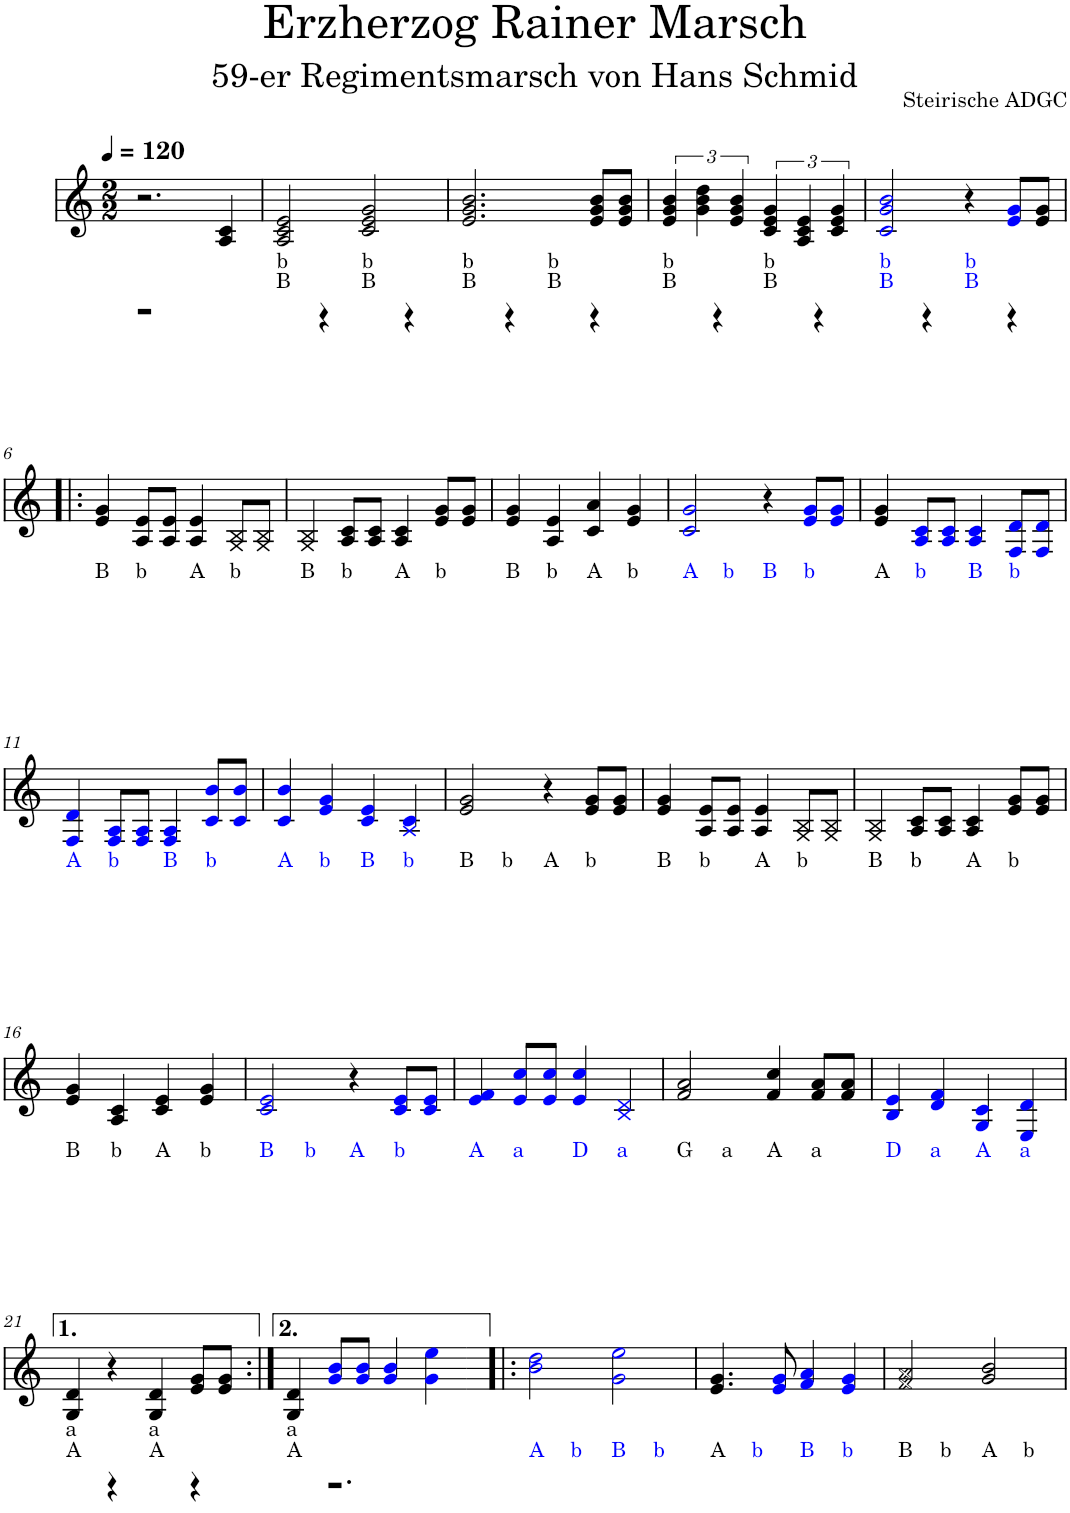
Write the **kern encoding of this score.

**kern	**kern	**kern
*part3	*part2	*part1
*staff3	*staff2	*staff1
*I"Akkordeon	*I"Akkordeon	*I"Akkordeon
*stria5	*stria5	*
*clefG2	*clefF4	*clefG2
*k[]	*k[]	*k[]
*M2/2	*M2/2	*M2/2
*MM120	*MM120	*MM120
=1	=1	=1
1r	1r	2.r
.	.	4A/ 4c/
=2	=2	=2
!LO:TX:a:t=B	!	!
!LO:TX:a:t=b	!	!
4ryy	4DD 4D	2A/ 2c/ 2e/
4r	4r	.
!LO:TX:a:t=B	!	!
!LO:TX:a:t=b	!	!
4ryy	4DD 4D	2c/ 2e/ 2g/
4r	4r	.
=3	=3	=3
!LO:TX:a:t=B	!	!
!LO:TX:a:t=b	!	!
4ryy	4DD 4D	2.e/ 2.g/ 2.b/
4r	4r	.
!LO:TX:a:t=B	!	!
!LO:TX:a:t=b	!	!
4ryy	4DD 4D	.
4r	4r	8e/ 8g/ 8b/L
.	.	8e/ 8g/ 8b/J
=4	=4	=4
!LO:TX:a:t=B	!	!
!LO:TX:a:t=b	!	!
4ryy	4DD 4D	6e/ 6g/ 6b/
.	.	6g\ 6b\ 6dd\
4r	4r	.
.	.	6e/ 6g/ 6b/
!LO:TX:a:t=B	!	!
!LO:TX:a:t=b	!	!
4ryy	4DD 4D	6c/ 6e/ 6g/
.	.	6A/ 6c/ 6e/
4r	4r	.
.	.	6c/ 6e/ 6g/
=5	=5	=5
!LO:TX:a:color=#0000FF:t=B	!	!
!LO:TX:a:color=#0000FF:t=b	!	!
4ryy	4AA 4A	2ci/ 2gi/ 2bi/
4r	4r	.
!LO:TX:a:color=#0000FF:t=B	!	!
!LO:TX:a:color=#0000FF:t=b	!	!
4ryy	4AA 4A	4r
4r	4r	8ei/ 8gi/L
.	.	8e/ 8g/J
!!LO:LB:g=z
=6!|:	=6!|:	=6!|:
!LO:TX:a:t=B	!	!
4ryy	4DD	4e/ 4g/
!LO:TX:a:t=b	!	!
4ryy	4D	8A/ 8e/L
.	.	8A/ 8e/J
!LO:TX:a:t=A	!	!
4ryy	4AA	4A/ 4e/
!LO:TX:a:t=b	!	!
4ryy	4D	8G/ 8B/L
.	.	8G/ 8B/J
=7	=7	=7
!LO:TX:a:t=B	!	!
4ryy	4DD	4G/ 4B/
!LO:TX:a:t=b	!	!
4ryy	4D	8A/ 8c/L
.	.	8A/ 8c/J
!LO:TX:a:t=A	!	!
4ryy	4AA	4A/ 4c/
!LO:TX:a:t=b	!	!
4ryy	4D	8e/ 8g/L
.	.	8e/ 8g/J
=8	=8	=8
!LO:TX:a:t=B	!	!
4ryy	4DD	4e/ 4g/
!LO:TX:a:t=b	!	!
4ryy	4D	4A/ 4e/
!LO:TX:a:t=A	!	!
4ryy	4AA	4c/ 4a/
!LO:TX:a:t=b	!	!
4ryy	4D	4e/ 4g/
=9	=9	=9
!LO:TX:a:color=#0000FF:t=A	!	!
4ryy	4EE	2ci/ 2gi/
!LO:TX:a:color=#0000FF:t=b	!	!
4ryy	4A	.
!LO:TX:a:color=#0000FF:t=B	!	!
4ryy	4AA	4r
!LO:TX:a:color=#0000FF:t=b	!	!
4ryy	4A	8ei/ 8gi/L
.	.	8ei/ 8gi/J
=10	=10	=10
!LO:TX:a:t=A	!	!
4ryy	4AA	4e/ 4g/
!LO:TX:a:color=#0000FF:t=b	!	!
4ryy	4A	8Ai/ 8ci/L
.	.	8Ai/ 8ci/J
!LO:TX:a:color=#0000FF:t=B	!	!
4ryy	4AA	4Ai/ 4ci/
!LO:TX:a:color=#0000FF:t=b	!	!
4ryy	4A	8Fi/ 8di/L
.	.	8Fi/ 8di/J
!!LO:LB:g=z
=11	=11	=11
!LO:TX:a:color=#0000FF:t=A	!	!
4ryy	4EE	4Fi/ 4di/
!LO:TX:a:color=#0000FF:t=b	!	!
4ryy	4A	8Fi/ 8Ai/L
.	.	8Fi/ 8Ai/J
!LO:TX:a:color=#0000FF:t=B	!	!
4ryy	4AA	4Fi/ 4Ai/
!LO:TX:a:color=#0000FF:t=b	!	!
4ryy	4A	8ci/ 8bi/L
.	.	8ci/ 8bi/J
=12	=12	=12
!LO:TX:a:color=#0000FF:t=A	!	!
4ryy	4EE	4ci/ 4bi/
!LO:TX:a:color=#0000FF:t=b	!	!
4ryy	4A	4ei/ 4gi/
!LO:TX:a:color=#0000FF:t=B	!	!
4ryy	4AA	4ci/ 4ei/
!LO:TX:a:color=#0000FF:t=b	!	!
4ryy	4A	4Ai/ 4ci/
=13	=13	=13
!LO:TX:a:t=B	!	!
4ryy	4DD	2e/ 2g/
!LO:TX:a:t=b	!	!
4ryy	4D	.
!LO:TX:a:t=A	!	!
4ryy	4AA	4r
!LO:TX:a:t=b	!	!
4ryy	4D	8e/ 8g/L
.	.	8e/ 8g/J
=14	=14	=14
!LO:TX:a:t=B	!	!
4ryy	4DD	4e/ 4g/
!LO:TX:a:t=b	!	!
4ryy	4D	8A/ 8e/L
.	.	8A/ 8e/J
!LO:TX:a:t=A	!	!
4ryy	4AA	4A/ 4e/
!LO:TX:a:t=b	!	!
4ryy	4D	8G/ 8B/L
.	.	8G/ 8B/J
=15	=15	=15
!LO:TX:a:t=B	!	!
4ryy	4DD	4G/ 4B/
!LO:TX:a:t=b	!	!
4ryy	4D	8A/ 8c/L
.	.	8A/ 8c/J
!LO:TX:a:t=A	!	!
4ryy	4AA	4A/ 4c/
!LO:TX:a:t=b	!	!
4ryy	4D	8e/ 8g/L
.	.	8e/ 8g/J
!!LO:LB:g=z
=16	=16	=16
!LO:TX:a:t=B	!	!
4ryy	4DD	4e/ 4g/
!LO:TX:a:t=b	!	!
4ryy	4D	4A/ 4c/
!LO:TX:a:t=A	!	!
4ryy	4AA	4c/ 4e/
!LO:TX:a:t=b	!	!
4ryy	4D	4e/ 4g/
=17	=17	=17
!LO:TX:a:color=#0000FF:t=B	!	!
4ryy	4AA	2ci/ 2ei/
!LO:TX:a:color=#0000FF:t=b	!	!
4ryy	4A	.
!LO:TX:a:color=#0000FF:t=A	!	!
4ryy	4EE	4r
!LO:TX:a:color=#0000FF:t=b	!	!
4ryy	4A	8ci/ 8ei/L
.	.	8ci/ 8ei/J
=18	=18	=18
!LO:TX:a:color=#0000FF:t=A	!	!
4ryy	4EE	4ei/ 4fi/
!LO:TX:a:color=#0000FF:t=a	!	!
4ryy	4E	8ei/ 8cci/L
.	.	8ei/ 8cci/J
!LO:TX:a:color=#0000FF:t=D	!	!
4ryy	4GG	4ei/ 4cci/
!LO:TX:a:color=#0000FF:t=a	!	!
4ryy	4E	4Bi/ 4di/
=19	=19	=19
!LO:TX:a:t=G	!	!
4ryy	4EE	2f/ 2a/
!LO:TX:a:t=a	!	!
4ryy	4A	.
!LO:TX:a:t=A	!	!
4ryy	4AA	4f/ 4cc/
!LO:TX:a:t=a	!	!
4ryy	4A	8f/ 8a/L
.	.	8f/ 8a/J
=20	=20	=20
!LO:TX:a:color=#0000FF:t=D	!	!
4ryy	4GG	4Bi/ 4ei/
!LO:TX:a:color=#0000FF:t=a	!	!
4ryy	4E	4di/ 4fi/
!LO:TX:a:color=#0000FF:t=A	!	!
4ryy	4EE	4Gi/ 4ci/
!LO:TX:a:color=#0000FF:t=a	!	!
4ryy	4E	4Ei/ 4di/
!!LO:LB:g=z
=21	=21	=21
!LO:TX:a:t=A	!	!
!LO:TX:a:t=a	!	!
4ryy	4AA 4A	4G/ 4d/
4r	4r	4r
!LO:TX:a:t=A	!	!
!LO:TX:a:t=a	!	!
4ryy	4AA 4A	4G/ 4d/
4r	4r	8e/ 8g/L
.	.	8e/ 8g/J
=22:|!	=22:|!	=22:|!
!LO:TX:a:t=A	!	!
!LO:TX:a:t=a	!	!
4ryy	4AA 4A	4G/ 4d/
!	!LO:N:vis=2	!
2.r	2.r	8gi/ 8bi/L
.	.	8gi/ 8bi/J
.	.	4gi/ 4bi/
.	.	4gi\ 4eei\
=23!|:	=23!|:	=23!|:
!LO:TX:a:color=#0000FF:t=A	!	!
4ryy	4EE	2bi\ 2ddi\
!LO:TX:a:color=#0000FF:t=b	!	!
4ryy	4A	.
!LO:TX:a:color=#0000FF:t=B	!	!
4ryy	4AA	2gi\ 2eei\
!LO:TX:a:color=#0000FF:t=b	!	!
4ryy	4A	.
=24	=24	=24
!LO:TX:a:t=A	!	!
4ryy	4AA	4.e/ 4.g/
!LO:TX:a:color=#0000FF:t=b	!	!
4ryy	4A	.
.	.	8ei/ 8gi/
!LO:TX:a:color=#0000FF:t=B	!	!
4ryy	4AA	4fi/ 4ai/
!LO:TX:a:color=#0000FF:t=b	!	!
4ryy	4A	4ei/ 4gi/
=25	=25	=25
!LO:TX:a:t=B	!	!
4ryy	4DD	2f/ 2a/
!LO:TX:a:t=b	!	!
4ryy	4D	.
!LO:TX:a:t=A	!	!
4ryy	4AA	2g/ 2b/
!LO:TX:a:t=b	!	!
4ryy	4D	.
=	=	=
*-	*-	*-
